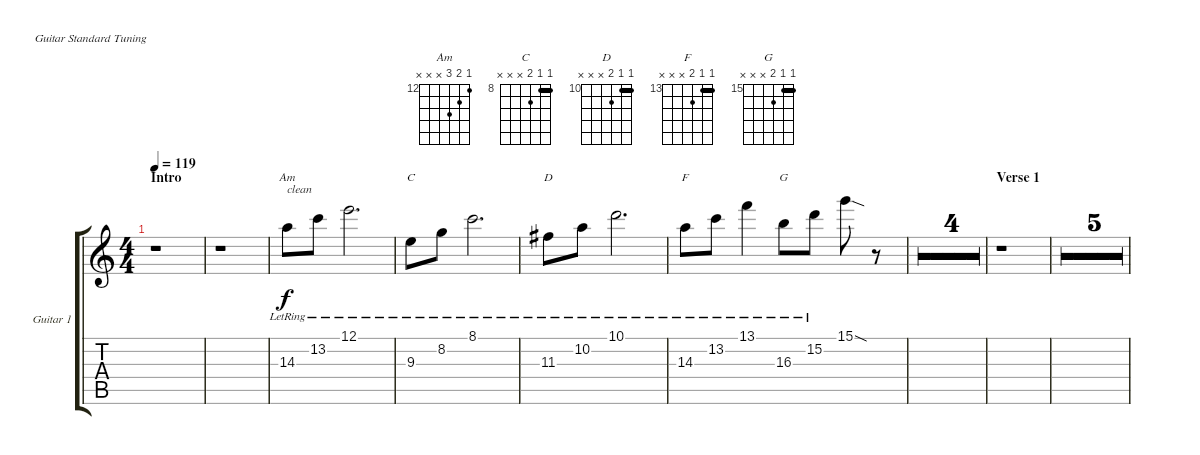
\defaultSystemsLayout 4
\bracketExtendMode groupsimilarinstruments
\useSystemSignSeparator
\multiBarRest
\multiTrackTrackNamePolicy allsystems
\firstSystemTrackNameMode fullname
\firstSystemTrackNameOrientation horizontal
\otherSystemsTrackNameOrientation horizontal
\defaultBarNumberDisplay FirstOfSystem
\track ("Guitar 1" "Gtr. 1") {multiBarRest instrument overdrivenguitar}
\staff {score tabs}
\tuning (E4 B3 G3 D3 A2 E2)
\chord ("Am" 12 13 14 x x x) {firstfret 12}
\chord ("C" 8 8 9 x x x) {firstfret 8 barre 8}
\chord ("D" 10 10 11 x x x) {firstfret 10 barre 10}
\chord ("F" 13 13 14 x x x) {firstfret 13 barre 13}
\chord ("G" 15 15 16 x x x) {firstfret 15 barre 15}
\ts (4 4)
\section ("" "Intro")
\tempo 119
\clef g2
\ks aminor
r.1{dy f instrument overdrivenguitar} |
r.1 |
14.3{lr}.8{ch "Am" txt "clean"} 13.2{lr}.8 12.1{lr}.2{d} |
9.3{lr}.8{ch "C"} 8.2{lr}.8 8.1{lr}.2{d} |
11.3{lr}.8{ch "D"} 10.2{lr}.8 10.1{lr}.2{d} |
14.3{lr}.8{ch "F"} 13.2{lr}.8 13.1{lr}.4 16.3{lr}.8{ch "G"} 15.2{lr}.8 15.1{sod}.8 r.8 |
r.1 |
r.1 |
r.1 |
\barLineRight lightlight
r.1 |
\section ("" "Verse 1")
r.1 |
r.1 |
r.1 |
r.1 |
r.1 |
r.1
